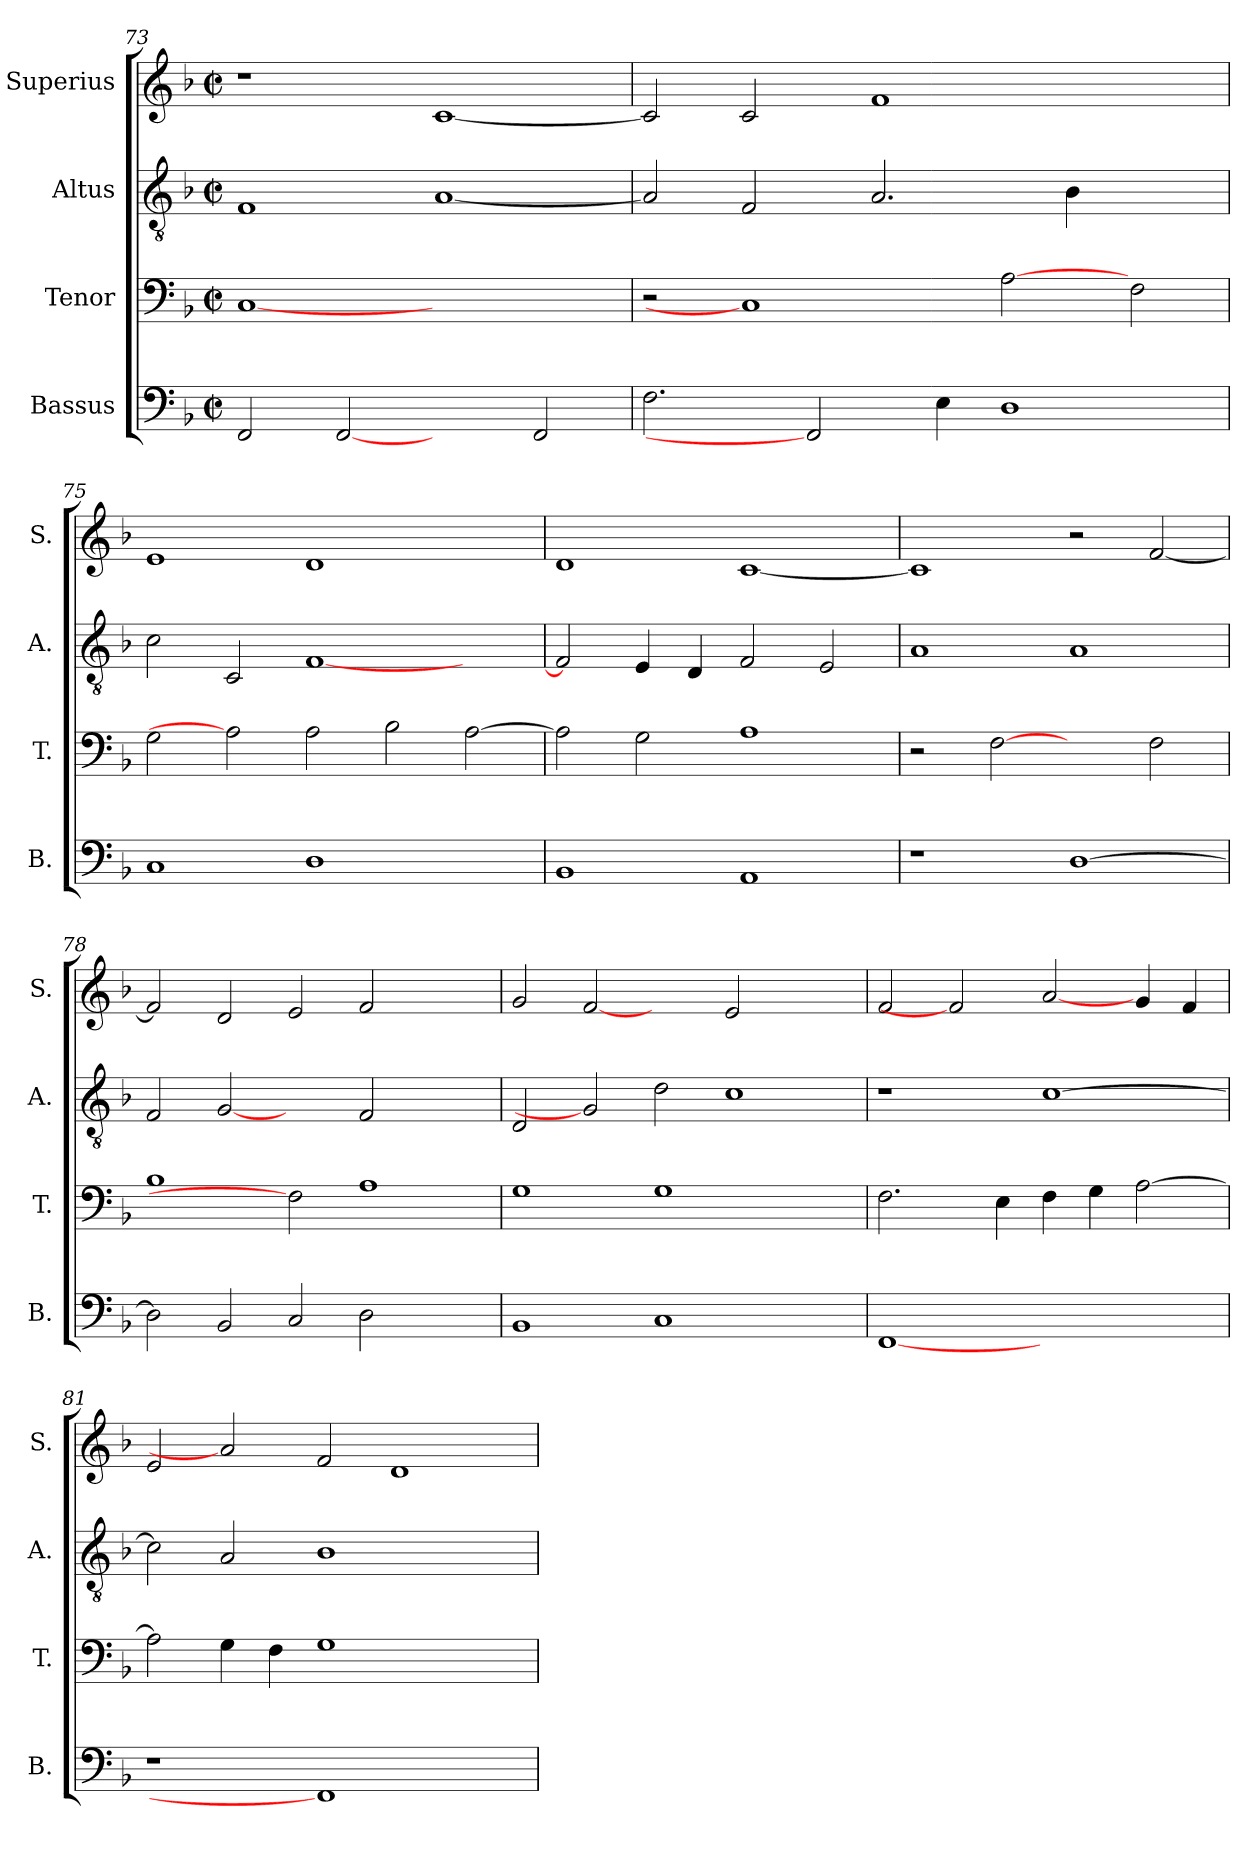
**kern	**kern	**kern	**kern
*part4	*part3	*part2	*part1
*staff4	*staff3	*staff2	*staff1
*I"Bassus	*I"Tenor	*I"Altus	*I"Superius
*I'B.	*I'T.	*I'A.	*I'S.
*clefF4	*clefF4	*clefGv2	*clefG2
*	*	*ITrd7c12	*
*k[b-]	*k[b-]	*k[b-]	*k[b-]
*F:	*F:	*F:	*F:
*M2/2	*M2/2	*M2/2	*M2/2
*met(c|)	*met(c|)	*met(c|)	*met(c|)
=73	=73	=73	=73
2FFi/	[1Ci	1FFi	1r
[2FFi	.	.	.
2ryy	1ryy	[<1AAi	[<1ci
2FFi/	.	.	.
=74	=74	=74	=74
2.Fi\	2r	2AAi/]	2ci/]
.	1Ci]	2FFi/	2ci/
2FFi]	.	.	.
.	.	2.AAi/	1fi
4Ei\	.	.	.
1Di	[2Ai	.	.
.	.	4BB-i\	.
.	2Fi\	2ryy	2ryy
!!LO:PB:g=z
=75	=75	=75	=75
1Ci	2Gi\	2Ci\	1ei
.	2Ai]	2CCi/	.
1Di	2Ai\	[<1FFi	1di
.	2B-i\	.	.
2ryy	[>2Ai\	2ryy	2ryy
=76	=76	=76	=76
1BB-i	2Ai\]	2FFi/]	1di
.	2Gi\	4EEi/	.
.	.	4DDi/	.
1AAi	1Ai	2FFi/	[<1ci
.	.	2EEi/	.
=77	=77	=77	=77
1r	2r	1AAi	1ci]
.	[2Fi	.	.
[>1Di	2ryy	1AAi	2r
.	2Fi\	.	[<2fi/
=78	=78	=78	=78
2Di\]	1B-i	2FFi/	2fi/]
2BB-i/	.	[2GGi	2di/
2Ci/	2Fi]	2ryy	2ei/
2Di\	1Ai	2FFi/	2fi/
2ryy	.	2ryy	2ryy
=79	=79	=79	=79
1BB-i	1Gi	2DDi/	2gi/
.	.	2GGi]	[2fi
1Ci	1Gi	2Di\	2ryy
.	.	1Ci	2ei/
2ryy	2ryy	.	2ryy
!!LO:LB:g=z
=80	=80	=80	=80
[1FFi	2.Fi\	1r	2fi/
.	.	.	2fi]
.	4Ei\	.	.
1ryy	4Fi\	[>1Ci	[2ai
.	4Gi\	.	.
.	[>2Ai\	.	4gi/
.	.	.	4fi/
=81	=81	=81	=81
!LO:N:vis=1	!	!	!
1r	2Ai\]	2Ci\]	2ei/
.	4Gi\	2AAi/	2ai]
.	4Fi\	.	.
1FFi]	1Gi	1BB-i	2fi/
.	.	.	1di
2ryy	2ryy	2ryy	.
=	=	=	=
*-	*-	*-	*-
